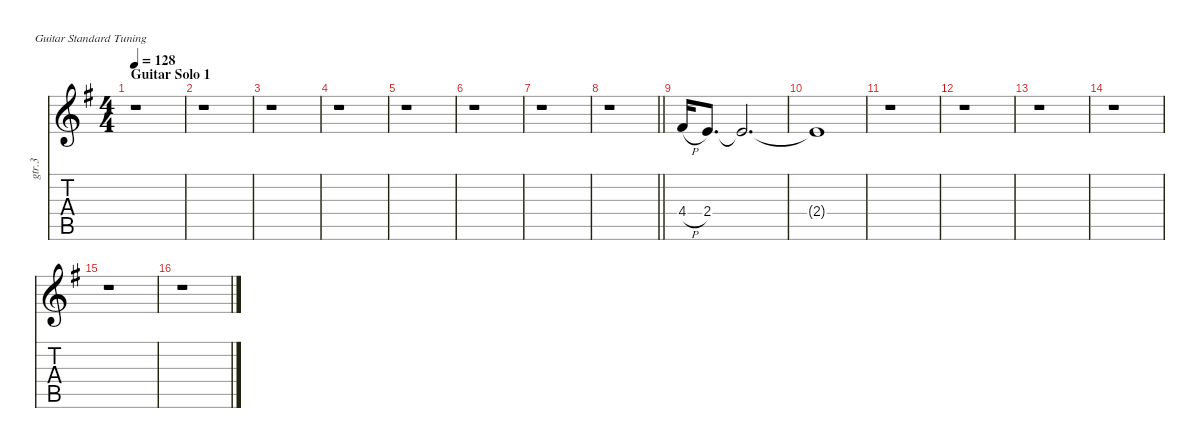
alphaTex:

\defaultSystemsLayout 4
\hideDynamics
\bracketExtendMode nobrackets
\otherSystemsTrackNameOrientation horizontal
\track ("Guitar 3" "gtr.3") {defaultSystemsLayout 32 instrument distortionguitar}
\staff {score tabs}
\tuning (E4 B3 G3 D3 A2 E2)
\ts (4 4)
\section ("" "Guitar Solo 1")
\tempo 128
\clef g2
\ks eminor
r.1{dy ff beam Down} |
r.1{beam Down} |
r.1{beam Down} |
r.1{beam Down} |
r.1{beam Down} |
r.1{beam Down} |
r.1{beam Down} |
\barLineRight lightlight
r.1{beam Down} |
4.4{h acc #}.16{instrument overdrivenguitar beam Up} 2.4{acc forcenatural}.8{d beam Up} 2.4{t acc forcenatural}.2{d dy f beam Up} |
2.4{t acc forcenatural}.1{beam Up} |
r.1{beam Down} |
r.1{beam Down} |
r.1{beam Down} |
r.1{beam Down} |
r.1{beam Down} |
r.1{beam Down}
